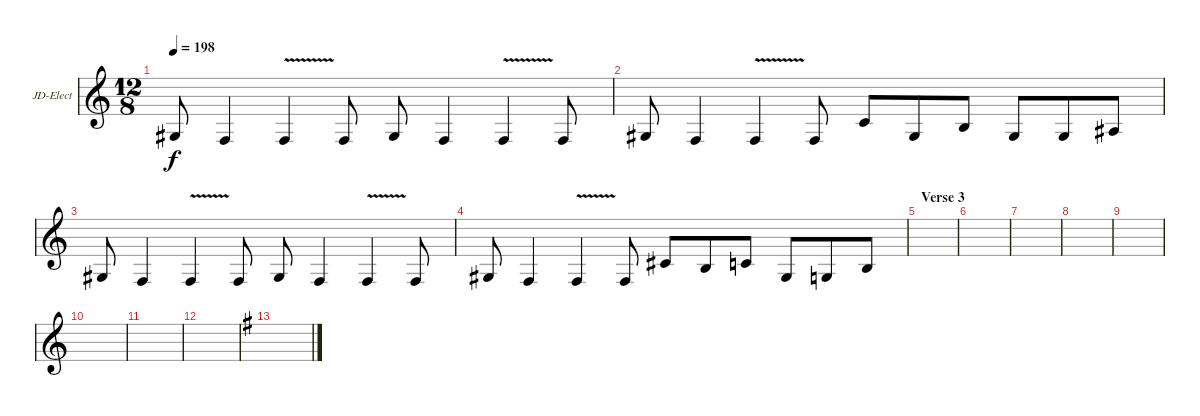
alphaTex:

\defaultSystemsLayout 4
\bracketExtendMode groupsimilarinstruments
\firstSystemTrackNameOrientation horizontal
\otherSystemsTrackNameOrientation horizontal
\track ("Jordan Rudess Elec.Gtr" "JD-Elect") {instrument lead5charang}
\staff {score}
\tuning (C4 G3 Eb3 Bb2 F2 C2)
\displaytranspose 12
\ts (12 8)
\tempo 198
\clef g2
\ks aminor
8.6.8{dy f} 5.6.4 5.6{v}.4 5.6.8 8.6.8 5.6.4 5.6{v}.4 5.6.8 |
8.6.8 5.6.4 5.6{v}.4 5.6.8 7.5.8 8.6.8 6.5.8 8.6.8 8.6.8 5.5.8 |
8.6.8 5.6.4 5.6{v}.4 5.6.8 8.6.8 5.6.4 5.6{v}.4 5.6.8 |
8.6.8 5.6.4 5.6{v}.4 5.6.8 8.5.8 6.5.8 7.5.8 8.6.8 7.6.8 6.5.8 |
\section ("" "Verse 3")
|
|
|
|
|
|
|
|
\ks g
